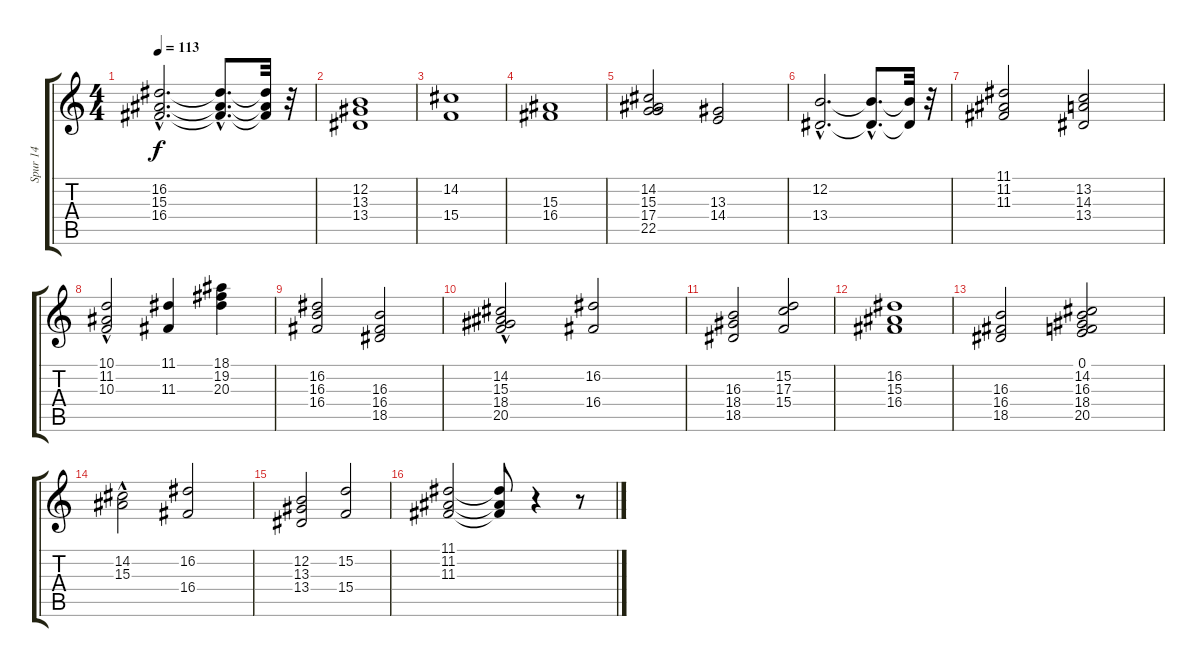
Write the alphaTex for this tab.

\track ("Spur 14" "Spur 14") {instrument drawbarorgan}
\staff {score tabs}
\tuning (E4 B3 G3 D3 A2 E2) {hide}
\ts (4 4)
\tempo 113
\clef g2
\ks c
(16.2{hac} 15.3{hac} 16.4{hac}).2{d dy f} (16.2{hac t} 15.3{hac t} 16.4{hac t}).8{d} (16.2{t} 15.3{t} 16.4{t}).32 r.32 |
(12.2 13.3 13.4).1 |
(14.2 15.4).1 |
(15.3 16.4).1 |
(14.2 15.3 17.4 22.5).2 (13.3 14.4).2 |
(12.2{hac} 13.4{hac}).2{d} (12.2{hac t} 13.4{hac t}).8{d} (12.2{t} 13.4{t}).32 r.32 |
(11.1 11.2 11.3).2 (13.2 14.3 13.4).2 |
(10.1 11.2{hac} 10.3).2 (11.1 11.3).4 (18.1 19.2 20.3).4 |
(16.2 16.3 16.4).2 (16.3 16.4 18.5).2 |
(14.2 15.3 18.4 20.5{hac}).2 (16.2 16.4).2 |
(16.3 18.4 18.5).2 (15.2 17.3 15.4).2 |
(16.2 15.3 16.4).1 |
(16.3 16.4 18.5).2 (0.1 14.2 16.3 18.4 20.5).2 |
(14.2{hac} 15.3{hac}).2 (16.2 16.4).2 |
(12.2 13.3 13.4).2 (15.2 15.4).2 |
(11.1 11.2 11.3).2 (11.1{t} 11.2{t} 11.3{t}).8 r.4 r.8
